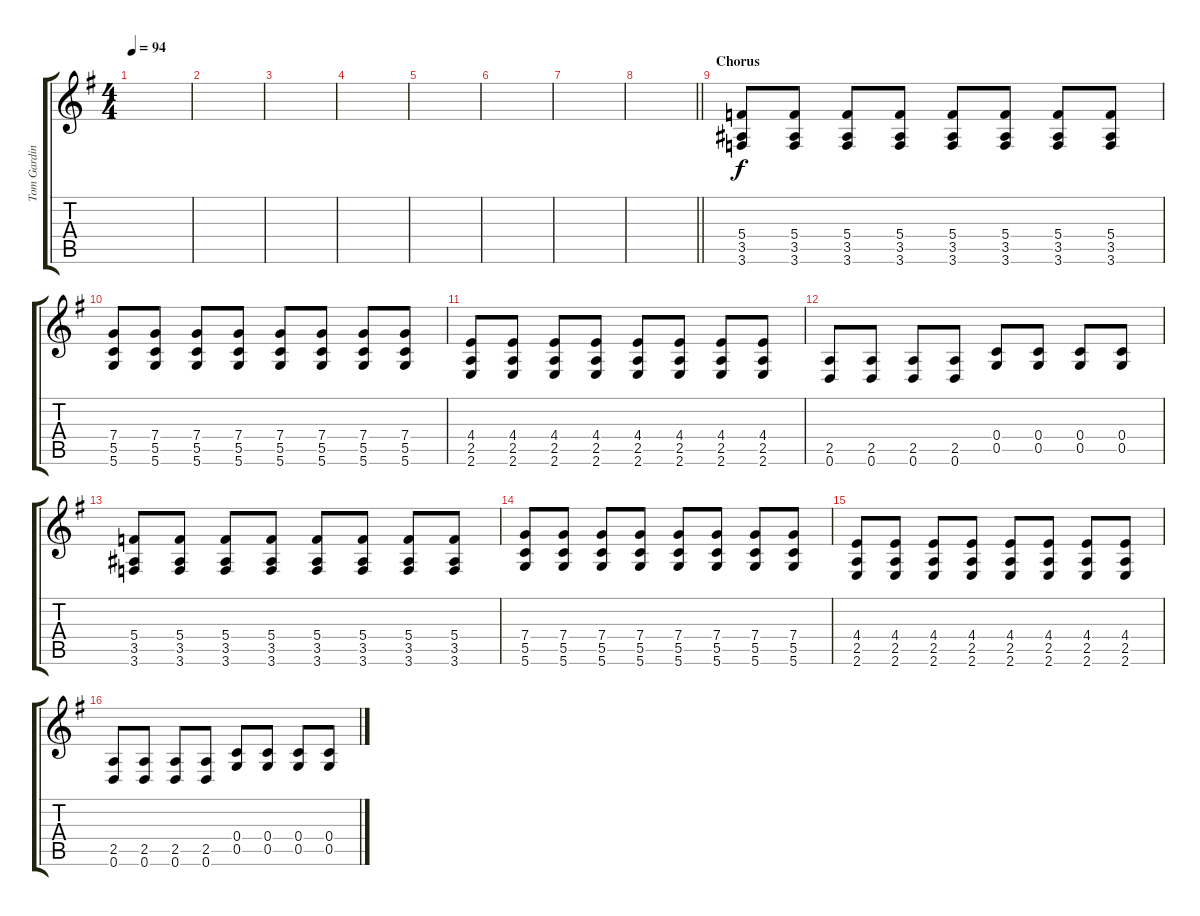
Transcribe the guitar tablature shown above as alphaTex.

\track ("Tom Gardiner - lead/rhythm guitar" "Tom Gardin") {instrument distortionguitar}
\staff {score tabs}
\tuning (D4 A3 F3 C3 G2 D2) {hide}
\ts (4 4)
\tempo 94
\clef g2
\ks eminor
|
|
|
|
|
|
|
\barLineRight lightlight
|
\section ("" "Chorus")
(5.4 3.5 3.6).8 (5.4 3.5 3.6).8 (5.4 3.5 3.6).8 (5.4 3.5 3.6).8 (5.4 3.5 3.6).8 (5.4 3.5 3.6).8 (5.4 3.5 3.6).8 (5.4 3.5 3.6).8 |
(7.4 5.5 5.6).8 (7.4 5.5 5.6).8 (7.4 5.5 5.6).8 (7.4 5.5 5.6).8 (7.4 5.5 5.6).8 (7.4 5.5 5.6).8 (7.4 5.5 5.6).8 (7.4 5.5 5.6).8 |
(4.4 2.5 2.6).8 (4.4 2.5 2.6).8 (4.4 2.5 2.6).8 (4.4 2.5 2.6).8 (4.4 2.5 2.6).8 (4.4 2.5 2.6).8 (4.4 2.5 2.6).8 (4.4 2.5 2.6).8 |
(2.5 0.6).8 (2.5 0.6).8 (2.5 0.6).8 (2.5 0.6).8 (0.4 0.5).8 (0.4 0.5).8 (0.4 0.5).8 (0.4 0.5).8 |
(5.4 3.5 3.6).8 (5.4 3.5 3.6).8 (5.4 3.5 3.6).8 (5.4 3.5 3.6).8 (5.4 3.5 3.6).8 (5.4 3.5 3.6).8 (5.4 3.5 3.6).8 (5.4 3.5 3.6).8 |
(7.4 5.5 5.6).8 (7.4 5.5 5.6).8 (7.4 5.5 5.6).8 (7.4 5.5 5.6).8 (7.4 5.5 5.6).8 (7.4 5.5 5.6).8 (7.4 5.5 5.6).8 (7.4 5.5 5.6).8 |
(4.4 2.5 2.6).8 (4.4 2.5 2.6).8 (4.4 2.5 2.6).8 (4.4 2.5 2.6).8 (4.4 2.5 2.6).8 (4.4 2.5 2.6).8 (4.4 2.5 2.6).8 (4.4 2.5 2.6).8 |
(2.5 0.6).8 (2.5 0.6).8 (2.5 0.6).8 (2.5 0.6).8 (0.4 0.5).8 (0.4 0.5).8 (0.4 0.5).8 (0.4 0.5).8
